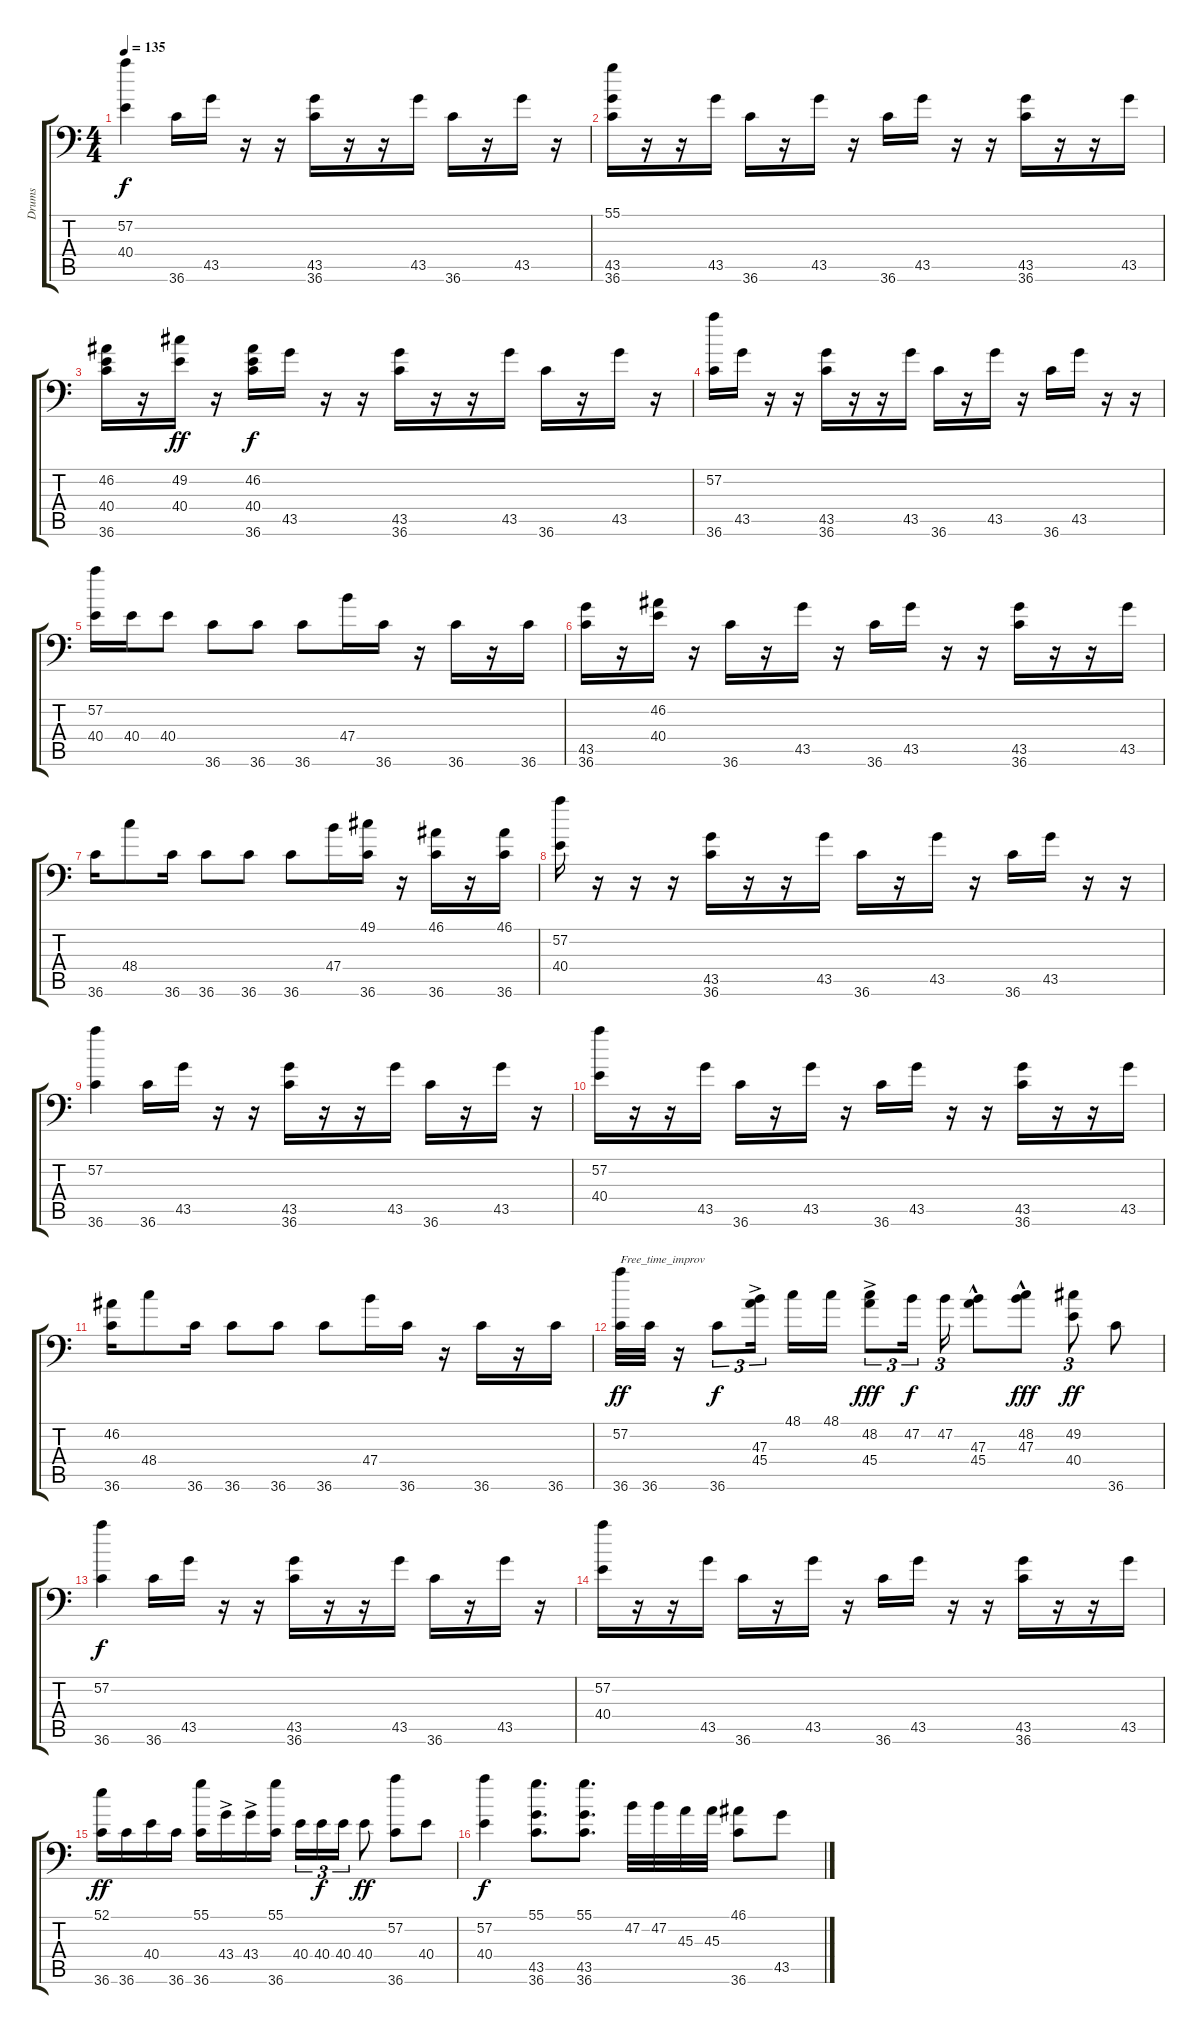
\track ("Drums" "Drums") {instrument acousticgrandpiano}
\staff {score tabs}
\tuning (C-1 C-1 C-1 C-1 C-1 C-1) {hide}
\ts (4 4)
\tempo 135
\clef f4
\ks c
(57.2 40.4).4{dy f} 36.6.16 43.5.16 r.16 r.16 (43.5 36.6).16 r.16 r.16 43.5.16 36.6.16 r.16 43.5.16 r.16 |
(55.1 43.5 36.6).16 r.16 r.16 43.5.16 36.6.16 r.16 43.5.16 r.16 36.6.16 43.5.16 r.16 r.16 (43.5 36.6).16 r.16 r.16 43.5.16 |
(46.2 40.4 36.6).16 r.16 (49.2 40.4).16{dy ff} r.16 (46.2 40.4 36.6).16{dy f} 43.5.16 r.16 r.16 (43.5 36.6).16 r.16 r.16 43.5.16 36.6.16 r.16 43.5.16 r.16 |
(57.2 36.6).16 43.5.16 r.16 r.16 (43.5 36.6).16 r.16 r.16 43.5.16 36.6.16 r.16 43.5.16 r.16 36.6.16 43.5.16 r.16 r.16 |
(57.2 40.4).16 40.4.16 40.4.8 36.6.8 36.6.8 36.6.8 47.4.16 36.6.16 r.16 36.6.16 r.16 36.6.16 |
(43.5 36.6).16 r.16 (46.2 40.4).16 r.16 36.6.16 r.16 43.5.16 r.16 36.6.16 43.5.16 r.16 r.16 (43.5 36.6).16 r.16 r.16 43.5.16 |
36.6.16 48.4.8 36.6.16 36.6.8 36.6.8 36.6.8 47.4.16 (49.1 36.6).16 r.16 (46.1 36.6).16 r.16 (46.1 36.6).16 |
(57.2 40.4).16 r.16 r.16 r.16 (43.5 36.6).16 r.16 r.16 43.5.16 36.6.16 r.16 43.5.16 r.16 36.6.16 43.5.16 r.16 r.16 |
(57.2 36.6).4 36.6.16 43.5.16 r.16 r.16 (43.5 36.6).16 r.16 r.16 43.5.16 36.6.16 r.16 43.5.16 r.16 |
(57.2 40.4).16 r.16 r.16 43.5.16 36.6.16 r.16 43.5.16 r.16 36.6.16 43.5.16 r.16 r.16 (43.5 36.6).16 r.16 r.16 43.5.16 |
(46.2 36.6).16 48.4.8 36.6.16 36.6.8 36.6.8 36.6.8 47.4.16 36.6.16 r.16 36.6.16 r.16 36.6.16 |
(57.2 36.6).32{txt "Free_time_improv" dy ff} 36.6.32 r.16 36.6.8{tu (3 2) dy f} (47.3 45.4{ac}).16{tu (3 2)} 48.1.16 48.1.16 (48.2{ac} 45.4).8{tu (3 2) dy fff} 47.2.16{tu (3 2) dy f} 47.2.16{tu (3 2)} (47.3{hac} 45.4{hac}).8 (48.2{hac} 47.3{hac}).8{dy fff} (49.2 40.4).8{tu (3 2) dy ff} 36.6.8 |
(57.2 36.6).4{dy f} 36.6.16 43.5.16 r.16 r.16 (43.5 36.6).16 r.16 r.16 43.5.16 36.6.16 r.16 43.5.16 r.16 |
(57.2 40.4).16 r.16 r.16 43.5.16 36.6.16 r.16 43.5.16 r.16 36.6.16 43.5.16 r.16 r.16 (43.5 36.6).16 r.16 r.16 43.5.16 |
(52.1 36.6).16{dy ff} 36.6.16 40.4.16 36.6.16 (55.1 36.6).16 43.4{ac}.16 43.4{ac}.16 (55.1 36.6).16 40.4.16{tu (3 2)} 40.4.16{tu (3 2) dy f} 40.4.16{tu (3 2)} 40.4.8{dy ff} (57.2 36.6).8 40.4.8 |
(57.2 40.4).4{dy f} (55.1 43.5 36.6).8{d} (55.1 43.5 36.6).8{d} 47.2.32 47.2.32 45.3.32 45.3.32 (46.1 36.6).8 43.5.8
